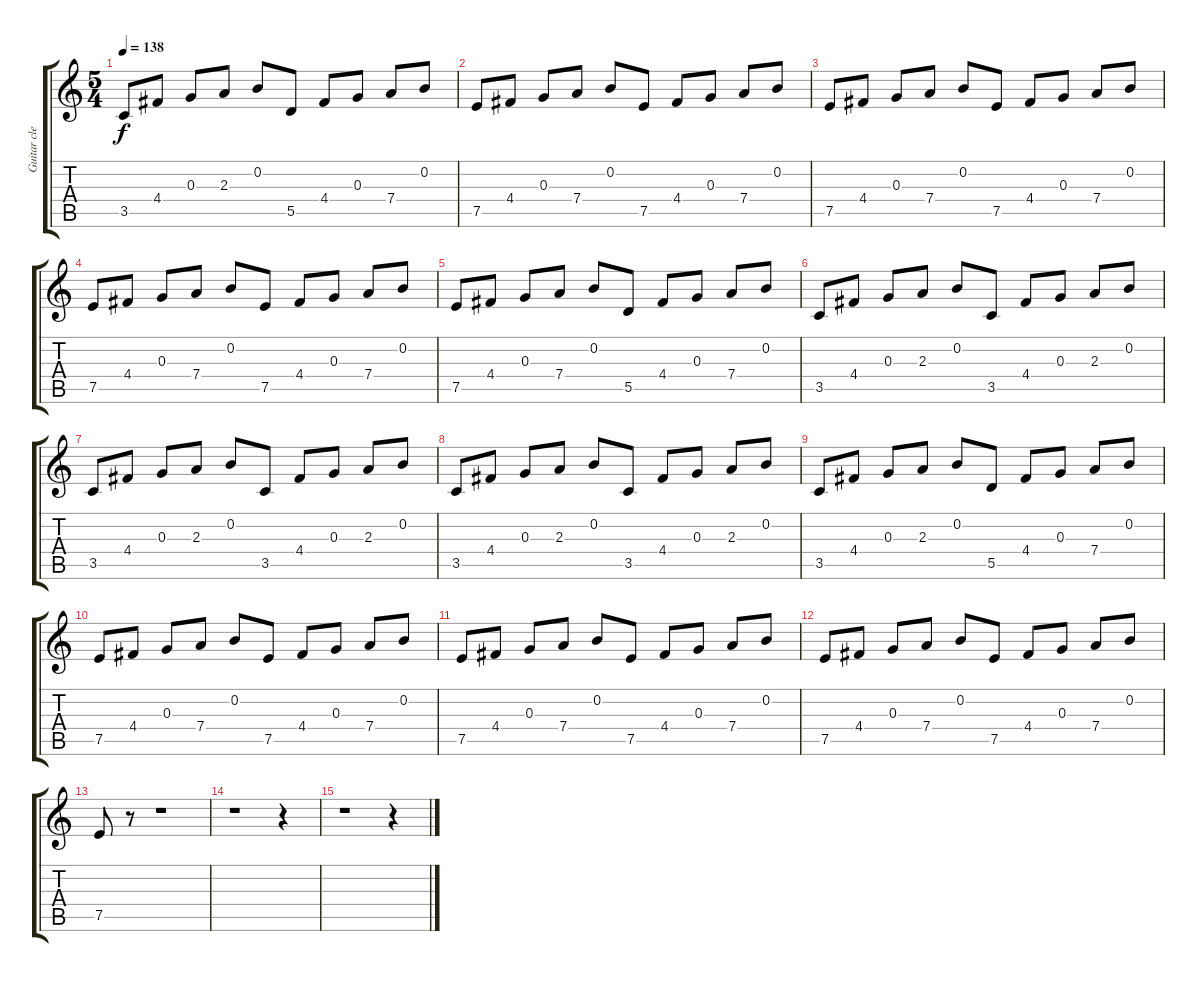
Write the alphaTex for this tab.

\track ("Guitar clean 1" "Guitar cle") {instrument electricguitarmuted}
\staff {score tabs}
\tuning (E4 B3 G3 D3 A2 E2) {hide}
\ts (5 4)
\tempo 138
\clef g2
\ks c
3.5.8{dy f} 4.4.8 0.3.8 2.3.8 0.2.8 5.5.8 4.4.8 0.3.8 7.4.8 0.2.8 |
7.5.8 4.4.8 0.3.8 7.4.8 0.2.8 7.5.8 4.4.8 0.3.8 7.4.8 0.2.8 |
7.5.8 4.4.8 0.3.8 7.4.8 0.2.8 7.5.8 4.4.8 0.3.8 7.4.8 0.2.8 |
7.5.8 4.4.8 0.3.8 7.4.8 0.2.8 7.5.8 4.4.8 0.3.8 7.4.8 0.2.8 |
7.5.8 4.4.8 0.3.8 7.4.8 0.2.8 5.5.8 4.4.8 0.3.8 7.4.8 0.2.8 |
3.5.8 4.4.8 0.3.8 2.3.8 0.2.8 3.5.8 4.4.8 0.3.8 2.3.8 0.2.8 |
3.5.8 4.4.8 0.3.8 2.3.8 0.2.8 3.5.8 4.4.8 0.3.8 2.3.8 0.2.8 |
3.5.8 4.4.8 0.3.8 2.3.8 0.2.8 3.5.8 4.4.8 0.3.8 2.3.8 0.2.8 |
3.5.8 4.4.8 0.3.8 2.3.8 0.2.8 5.5.8 4.4.8 0.3.8 7.4.8 0.2.8 |
7.5.8 4.4.8 0.3.8 7.4.8 0.2.8 7.5.8 4.4.8 0.3.8 7.4.8 0.2.8 |
7.5.8 4.4.8 0.3.8 7.4.8 0.2.8 7.5.8 4.4.8 0.3.8 7.4.8 0.2.8 |
7.5.8 4.4.8 0.3.8 7.4.8 0.2.8 7.5.8 4.4.8 0.3.8 7.4.8 0.2.8 |
7.5.8 r.8 r.1 |
r.1 r.4 |
r.1 r.4
